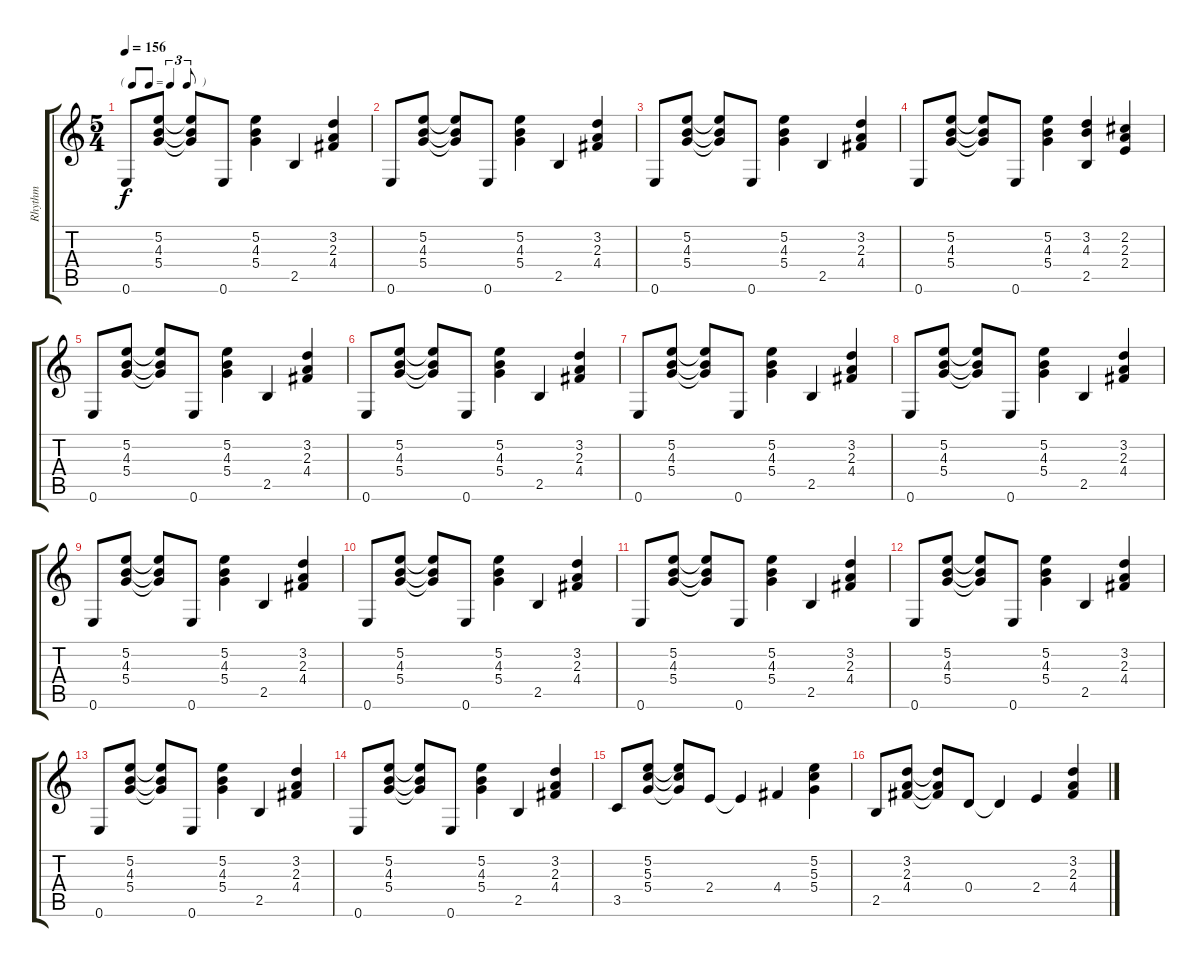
\track ("Rhythm" "Rhythm") {instrument acousticguitarsteel}
\staff {score tabs}
\tuning (E4 B3 G3 D3 A2 E2) {hide}
\ts (5 4)
\tf triplet8th
\tempo 156
\clef g2
\ks c
0.6.8{dy f} (5.2 4.3 5.4).8 (5.2{t} 4.3{t} 5.4{t}).8 0.6.8 (5.2 4.3 5.4).4 2.5.4 (3.2 2.3 4.4).4 |
0.6.8 (5.2 4.3 5.4).8 (5.2{t} 4.3{t} 5.4{t}).8 0.6.8 (5.2 4.3 5.4).4 2.5.4 (3.2 2.3 4.4).4 |
0.6.8 (5.2 4.3 5.4).8 (5.2{t} 4.3{t} 5.4{t}).8 0.6.8 (5.2 4.3 5.4).4 2.5.4 (3.2 2.3 4.4).4 |
0.6.8 (5.2 4.3 5.4).8 (5.2{t} 4.3{t} 5.4{t}).8 0.6.8 (5.2 4.3 5.4).4 (3.2 4.3 2.5).4 (2.2 2.3 2.4).4 |
0.6.8 (5.2 4.3 5.4).8 (5.2{t} 4.3{t} 5.4{t}).8 0.6.8 (5.2 4.3 5.4).4 2.5.4 (3.2 2.3 4.4).4 |
0.6.8 (5.2 4.3 5.4).8 (5.2{t} 4.3{t} 5.4{t}).8 0.6.8 (5.2 4.3 5.4).4 2.5.4 (3.2 2.3 4.4).4 |
0.6.8 (5.2 4.3 5.4).8 (5.2{t} 4.3{t} 5.4{t}).8 0.6.8 (5.2 4.3 5.4).4 2.5.4 (3.2 2.3 4.4).4 |
0.6.8 (5.2 4.3 5.4).8 (5.2{t} 4.3{t} 5.4{t}).8 0.6.8 (5.2 4.3 5.4).4 2.5.4 (3.2 2.3 4.4).4 |
0.6.8 (5.2 4.3 5.4).8 (5.2{t} 4.3{t} 5.4{t}).8 0.6.8 (5.2 4.3 5.4).4 2.5.4 (3.2 2.3 4.4).4 |
0.6.8 (5.2 4.3 5.4).8 (5.2{t} 4.3{t} 5.4{t}).8 0.6.8 (5.2 4.3 5.4).4 2.5.4 (3.2 2.3 4.4).4 |
0.6.8 (5.2 4.3 5.4).8 (5.2{t} 4.3{t} 5.4{t}).8 0.6.8 (5.2 4.3 5.4).4 2.5.4 (3.2 2.3 4.4).4 |
0.6.8 (5.2 4.3 5.4).8 (5.2{t} 4.3{t} 5.4{t}).8 0.6.8 (5.2 4.3 5.4).4 2.5.4 (3.2 2.3 4.4).4 |
0.6.8 (5.2 4.3 5.4).8 (5.2{t} 4.3{t} 5.4{t}).8 0.6.8 (5.2 4.3 5.4).4 2.5.4 (3.2 2.3 4.4).4 |
0.6.8 (5.2 4.3 5.4).8 (5.2{t} 4.3{t} 5.4{t}).8 0.6.8 (5.2 4.3 5.4).4 2.5.4 (3.2 2.3 4.4).4 |
3.5.8 (5.2 5.3 5.4).8 (5.2{t} 5.3{t} 5.4{t}).8 2.4.8 2.4{t}.4 4.4.4 (5.2 5.3 5.4).4 |
2.5.8 (3.2 2.3 4.4).8 (3.2{t} 2.3{t} 4.4{t}).8 0.4.8 0.4{t}.4 2.4.4 (3.2 2.3 4.4).4
